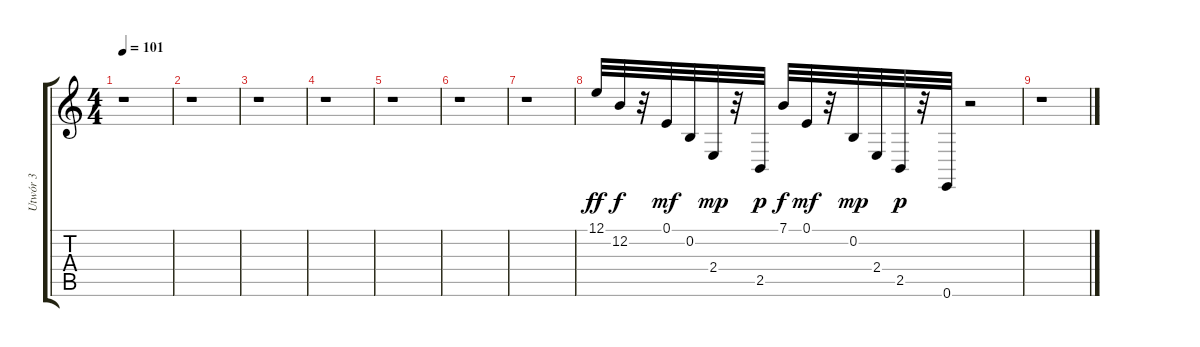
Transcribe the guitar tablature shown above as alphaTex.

\track ("Utwór 3" "Utwór 3") {instrument stringensemble1}
\staff {score tabs}
\tuning (E4 B3 G3 D3 A2 E2) {hide}
\ts (4 4)
\tempo 101
\clef g2
\ks c
r.1{dy mp} |
r.1 |
r.1 |
r.1 |
r.1 |
r.1 |
r.1 |
12.1.32{dy ff instrument synthdrum} 12.2.32{dy f} r.32 0.1.32{dy mf} 0.2.32 2.4.32{dy mp} r.32 2.5.32{dy p} 7.1.32{dy f} 0.1.32{dy mf} r.32 0.2.32{dy mp} 2.4.32 2.5.32{dy p} r.32 0.6.32 r.2 |
r.1
